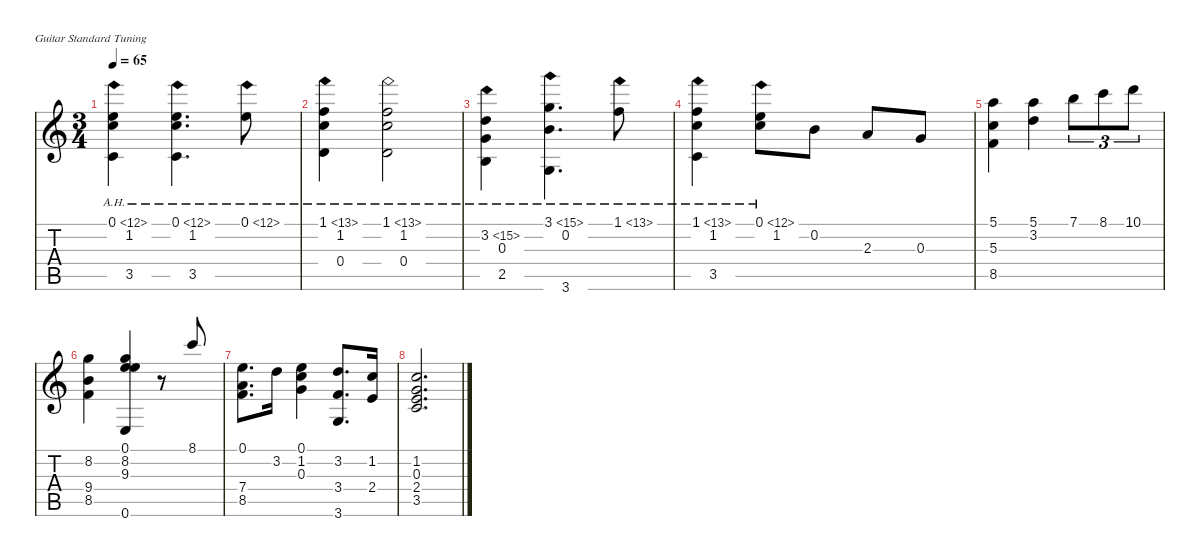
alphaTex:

\defaultSystemsLayout 4
\hideDynamics
\bracketExtendMode nobrackets
\singleTrackTrackNamePolicy hidden
\multiTrackTrackNamePolicy hidden
\firstSystemTrackNameOrientation horizontal
\otherSystemsTrackNameOrientation horizontal
\extendBarLines
\chordDiagramsInScore
\track ("ギター - クラシック" "ギター - クラシック") {instrument acousticguitarnylon}
\staff {score tabs}
\tuning (E4 B3 G3 D3 A2 E2)
\ts (3 4)
\tempo 65
\clef g2
\ks c
(3.5 1.2 0.1{ah 12}).4{dy mf beam Down} (0.1{ah 12} 1.2 3.5).4{d beam Down} 0.1{ah 12}.8{beam Down} |
(1.2 0.4 1.1{ah 12}).4{beam Down} (1.2 0.4 1.1{ah 12}).2{beam Down} |
(2.5 3.2{ah 12} 0.3).4{beam Down} (3.1{ah 12} 0.2 3.6).4{d beam Down} 1.1{ah 12}.8{beam Down} |
(3.5 1.2 1.1{ah 12}).4{beam Down} (1.2 0.1{ah 12}).8{beam Down} 0.2.8{beam Down} 2.3.8{beam Up} 0.3.8{beam Up} |
(5.1 5.3 8.5).4{beam Down} (5.1 3.2).4{beam Down} 7.1.8{tu (3 2) beam Down} 8.1.8{tu (3 2) beam Down} 10.1.8{tu (3 2) beam Down} |
(8.2 9.4 8.5).4{beam Down} (0.6 8.2 0.1 9.3).4{beam Up} r.8{beam Up} 8.1.8{beam Down} |
(0.1 8.5 7.4).8{d beam Down} 3.2.16{beam Down} (0.3 0.1 1.2).4{beam Down} (3.2 3.4 3.6).8{d beam Up} (1.2 2.4).16{beam Up} |
(1.2 3.5 0.3 2.4).2{d beam Up}
